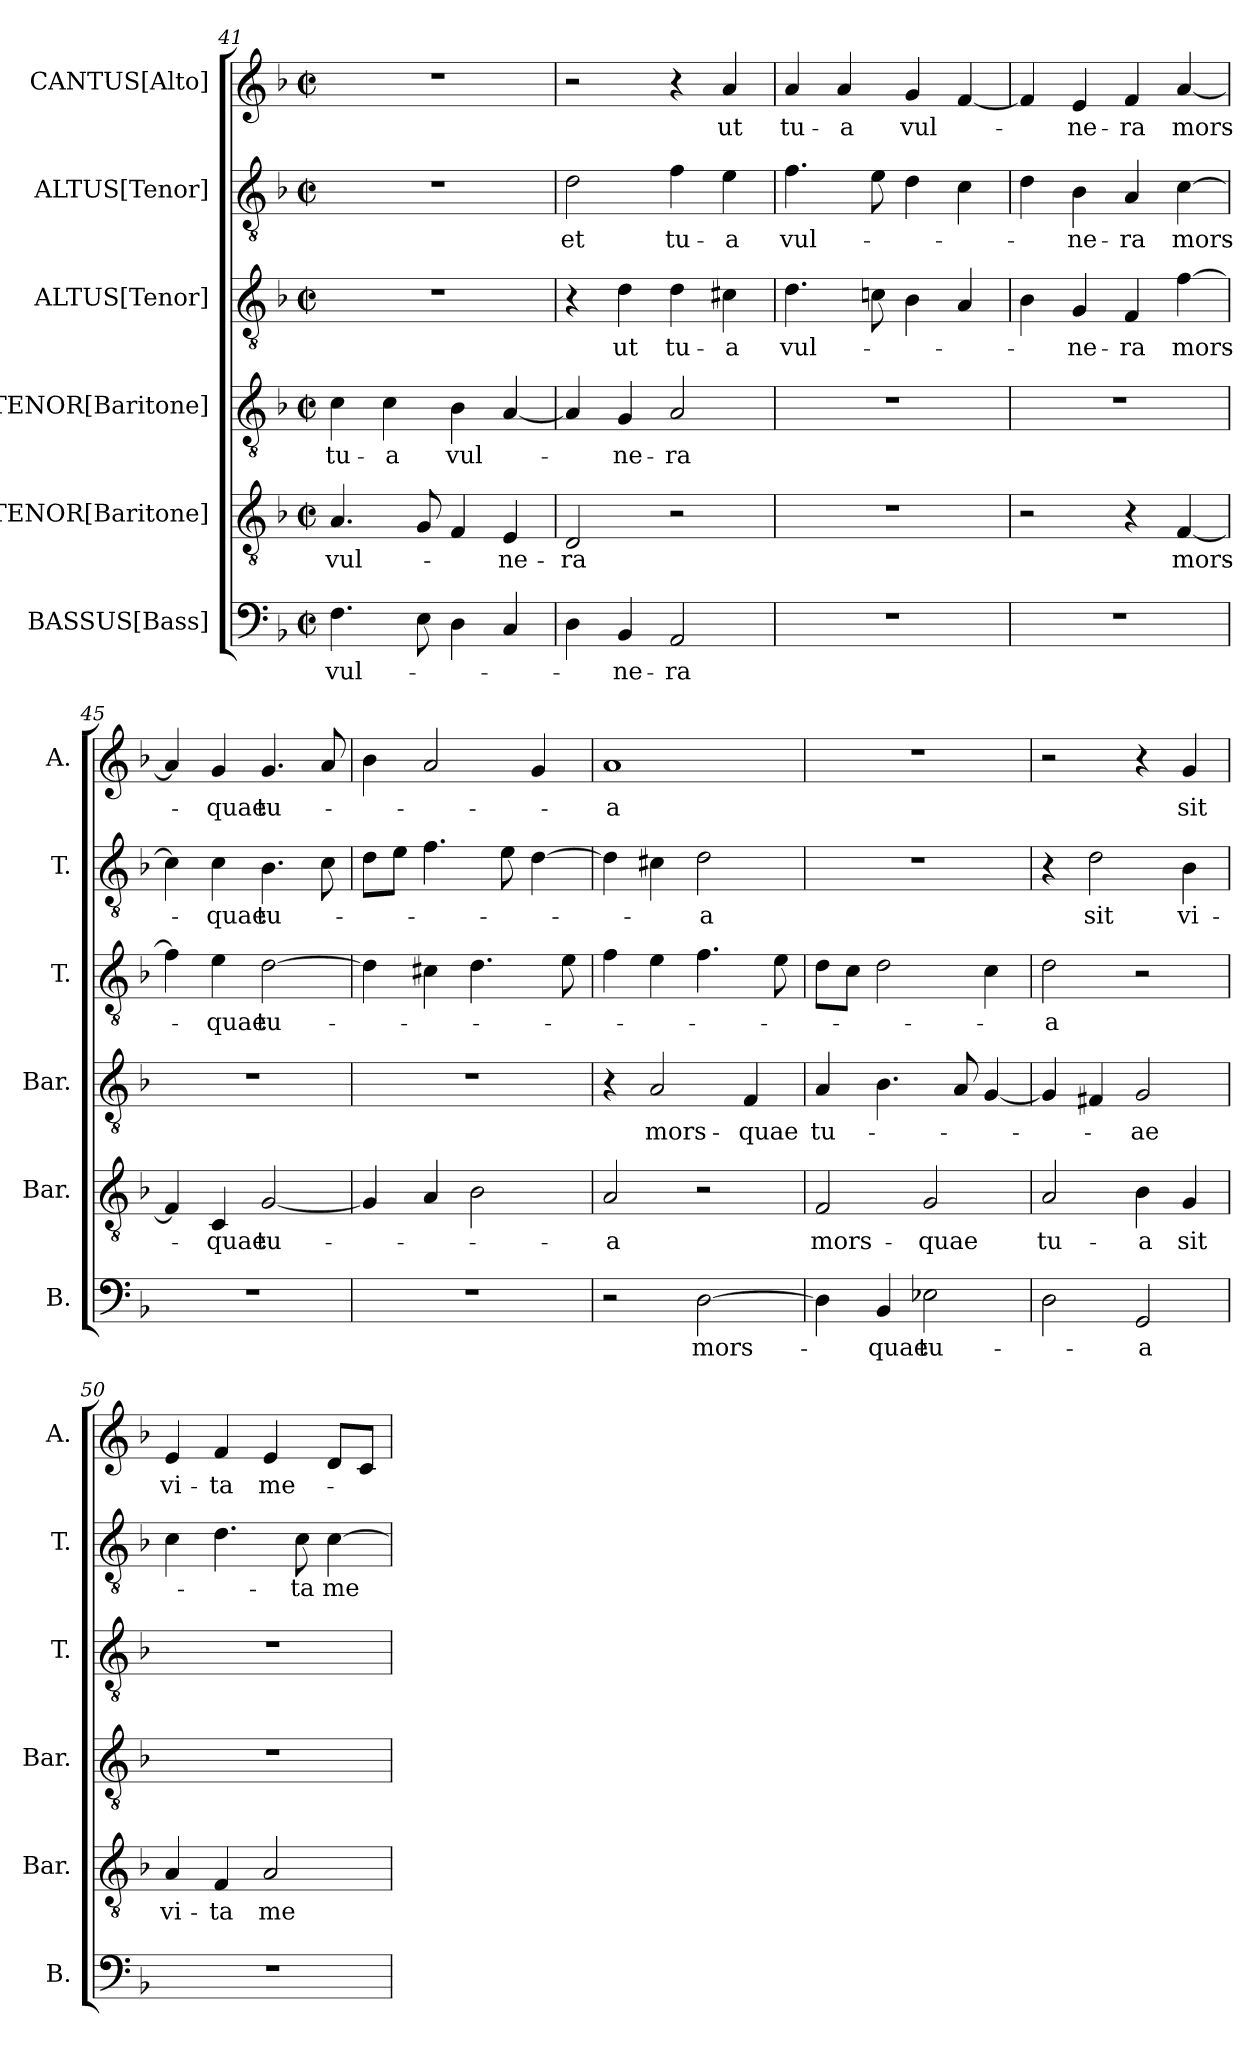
**kern	**text	**kern	**text	**kern	**text	**kern	**text	**kern	**text	**kern	**text
*part6	*part6	*part5	*part5	*part4	*part4	*part3	*part3	*part2	*part2	*part1	*part1
*staff6	*staff6	*staff5	*staff5	*staff4	*staff4	*staff3	*staff3	*staff2	*staff2	*staff1	*staff1
*I"BASSUS[Bass]	*	*I"TENOR[Baritone]	*	*I"TENOR[Baritone]	*	*I"ALTUS[Tenor]	*	*I"ALTUS[Tenor]	*	*I"CANTUS[Alto]	*
*I'B.	*	*I'Bar.	*	*I'Bar.	*	*I'T.	*	*I'T.	*	*I'A.	*
*clefF4	*	*clefGv2	*	*clefGv2	*	*clefGv2	*	*clefGv2	*	*clefG2	*
*	*	*ITrd7c12	*	*ITrd7c12	*	*ITrd7c12	*	*ITrd7c12	*	*	*
*k[b-]	*	*k[b-]	*	*k[b-]	*	*k[b-]	*	*k[b-]	*	*k[b-]	*
*F:	*	*F:	*	*F:	*	*F:	*	*F:	*	*F:	*
*M2/2	*	*M2/2	*	*M2/2	*	*M2/2	*	*M2/2	*	*M2/2	*
*met(c|)	*	*met(c|)	*	*met(c|)	*	*met(c|)	*	*met(c|)	*	*met(c|)	*
=41	=41	=41	=41	=41	=41	=41	=41	=41	=41	=41	=41
!	!LO:LY:b	!	!LO:LY:b	!	!LO:LY:b	!	!	!	!	!	!
4.F\	vul-	4.AA/	vul-	4C\	tu-	1r	.	1r	.	1r	.
!	!	!	!	!	!LO:LY:b	!	!	!	!	!	!
.	.	.	.	4C\	-a	.	.	.	.	.	.
8E\	.	8GG/	.	.	.	.	.	.	.	.	.
!	!	!	!	!	!LO:LY:b	!	!	!	!	!	!
4D\	.	4FF/	.	4BB-\	vul-	.	.	.	.	.	.
!	!	!	!LO:LY:b	!	!	!	!	!	!	!	!
4C/	.	4EE/	-ne-	[<4AA/	.	.	.	.	.	.	.
=42	=42	=42	=42	=42	=42	=42	=42	=42	=42	=42	=42
!	!	!	!LO:LY:b	!	!	!	!	!	!LO:LY:b	!	!
4D\	.	2DD/	-ra	4AA/]	.	4r	.	2D\	et	2r	.
!	!LO:LY:b	!	!	!	!LO:LY:b	!	!LO:LY:b	!	!	!	!
4BB-/	-ne-	.	.	4GG/	-ne-	4D\	ut	.	.	.	.
!	!LO:LY:b	!	!	!	!LO:LY:b	!	!LO:LY:b	!	!LO:LY:b	!	!
2AA/	-ra	2r	.	2AA/	-ra	4D\	tu-	4F\	tu-	4r	.
!	!	!	!	!	!	!	!LO:LY:b	!	!LO:LY:b	!	!LO:LY:b
.	.	.	.	.	.	4C#X\	-a	4E\	-a	4a/	ut
=43	=43	=43	=43	=43	=43	=43	=43	=43	=43	=43	=43
!	!	!	!	!	!	!	!LO:LY:b	!	!LO:LY:b	!	!LO:LY:b
1r	.	1r	.	1r	.	4.D\	vul-	4.F\	vul-	4a/	tu-
!	!	!	!	!	!	!	!	!	!	!	!LO:LY:b
.	.	.	.	.	.	.	.	.	.	4a/	-a
.	.	.	.	.	.	8Cn\	.	8E\	.	.	.
!	!	!	!	!	!	!	!	!	!	!	!LO:LY:b
.	.	.	.	.	.	4BB-\	.	4D\	.	4g/	vul-
.	.	.	.	.	.	4AA/	.	4C\	.	[<4f/	.
=44	=44	=44	=44	=44	=44	=44	=44	=44	=44	=44	=44
1r	.	2r	.	1r	.	4BB-\	.	4D\	.	4f/]	.
!	!	!	!	!	!	!	!LO:LY:b	!	!LO:LY:b	!	!LO:LY:b
.	.	.	.	.	.	4GG/	-ne-	4BB-\	-ne-	4e/	-ne-
!	!	!	!	!	!	!	!LO:LY:b	!	!LO:LY:b	!	!LO:LY:b
.	.	4r	.	.	.	4FF/	-ra	4AA/	-ra	4f/	-ra
!	!	!	!LO:LY:b	!	!	!	!LO:LY:b	!	!LO:LY:b	!	!LO:LY:b
.	.	[<4FF/	mors-	.	.	[>4F\	mors-	[>4C\	mors-	[<4a/	mors-
=45	=45	=45	=45	=45	=45	=45	=45	=45	=45	=45	=45
1r	.	4FF/]	.	1r	.	4F\]	.	4C\]	.	4a/]	.
!	!	!	!LO:LY:b	!	!	!	!LO:LY:b	!	!LO:LY:b	!	!LO:LY:b
.	.	4CC/	-quae	.	.	4E\	-quae	4C\	-quae	4g/	-quae
!	!	!	!LO:LY:b	!	!	!	!LO:LY:b	!	!LO:LY:b	!	!LO:LY:b
.	.	[<2GG/	tu-	.	.	[>2D\	tu-	4.BB-\	tu-	4.g/	tu-
.	.	.	.	.	.	.	.	8C\	.	8a/	.
!!LO:PB:g=z
=46	=46	=46	=46	=46	=46	=46	=46	=46	=46	=46	=46
1r	.	4GG/]	.	1r	.	4D\]	.	8D\L	.	4b-\	.
.	.	.	.	.	.	.	.	8E\J	.	.	.
.	.	4AA/	.	.	.	4C#X\	.	4.F\	.	2a/	.
.	.	2BB-\	.	.	.	4.D\	.	.	.	.	.
.	.	.	.	.	.	.	.	8E\	.	.	.
.	.	.	.	.	.	.	.	[>4D\	.	4g/	.
.	.	.	.	.	.	8E\	.	.	.	.	.
=47	=47	=47	=47	=47	=47	=47	=47	=47	=47	=47	=47
!	!	!	!LO:LY:b	!	!	!	!	!	!	!	!LO:LY:b
2r	.	2AA/	-a	4r	.	4F\	.	4D\]	.	1a	-a
!	!	!	!	!	!LO:LY:b	!	!	!	!	!	!
.	.	.	.	2AA/	mors-	4E\	.	4C#X\	.	.	.
!	!LO:LY:b	!	!	!	!	!	!	!	!LO:LY:b	!	!
[>2D\	mors-	2r	.	.	.	4.F\	.	2D\	-a	.	.
!	!	!	!	!	!LO:LY:b	!	!	!	!	!	!
.	.	.	.	4FF/	-quae	.	.	.	.	.	.
.	.	.	.	.	.	8E\	.	.	.	.	.
=48	=48	=48	=48	=48	=48	=48	=48	=48	=48	=48	=48
!	!	!	!LO:LY:b	!	!LO:LY:b	!	!	!	!	!	!
4D\]	.	2FF/	mors-	4AA/	tu-	8D\L	.	1r	.	1r	.
.	.	.	.	.	.	8C\J	.	.	.	.	.
!	!LO:LY:b	!	!	!	!	!	!	!	!	!	!
4BB-/	-quae	.	.	4.BB-\	.	2D\	.	.	.	.	.
!	!LO:LY:b	!	!LO:LY:b	!	!	!	!	!	!	!	!
2E-X\	tu-	2GG/	-quae	.	.	.	.	.	.	.	.
.	.	.	.	8AA/	.	.	.	.	.	.	.
.	.	.	.	[<4GG/	.	4C\	.	.	.	.	.
=49	=49	=49	=49	=49	=49	=49	=49	=49	=49	=49	=49
!	!	!	!LO:LY:b	!	!	!	!LO:LY:b	!	!	!	!
2D\	.	2AA/	tu-	4GG/]	.	2D\	-a	4r	.	2r	.
!	!	!	!	!	!	!	!	!	!LO:LY:b	!	!
.	.	.	.	4FF#X/	.	.	.	2D\	sit	.	.
!	!LO:LY:b	!	!LO:LY:b	!	!LO:LY:b	!	!	!	!	!	!
2GG/	-a	4BB-\	-a	2GG/	-ae	2r	.	.	.	4r	.
!	!	!	!LO:LY:b	!	!	!	!	!	!LO:LY:b	!	!LO:LY:b
.	.	4GG/	sit	.	.	.	.	4BB-\	vi-	4g/	sit
=50	=50	=50	=50	=50	=50	=50	=50	=50	=50	=50	=50
!	!	!	!LO:LY:b	!	!	!	!	!	!	!	!LO:LY:b
1r	.	4AA/	vi-	1r	.	1r	.	4C\	.	4e/	vi-
!	!	!	!LO:LY:b	!	!	!	!	!	!	!	!LO:LY:b
.	.	4FF/	-ta	.	.	.	.	4.D\	.	4f/	-ta
!	!	!	!LO:LY:b	!	!	!	!	!	!	!	!LO:LY:b
.	.	2AA/	me-	.	.	.	.	.	.	4e/	me-
!	!	!	!	!	!	!	!	!	!LO:LY:b	!	!
.	.	.	.	.	.	.	.	8C\	-ta	.	.
!	!	!	!	!	!	!	!	!	!LO:LY:b	!	!
.	.	.	.	.	.	.	.	[>4C\	me-	8d/L	.
.	.	.	.	.	.	.	.	.	.	8c/J	.
=	=	=	=	=	=	=	=	=	=	=	=
*-	*-	*-	*-	*-	*-	*-	*-	*-	*-	*-	*-
